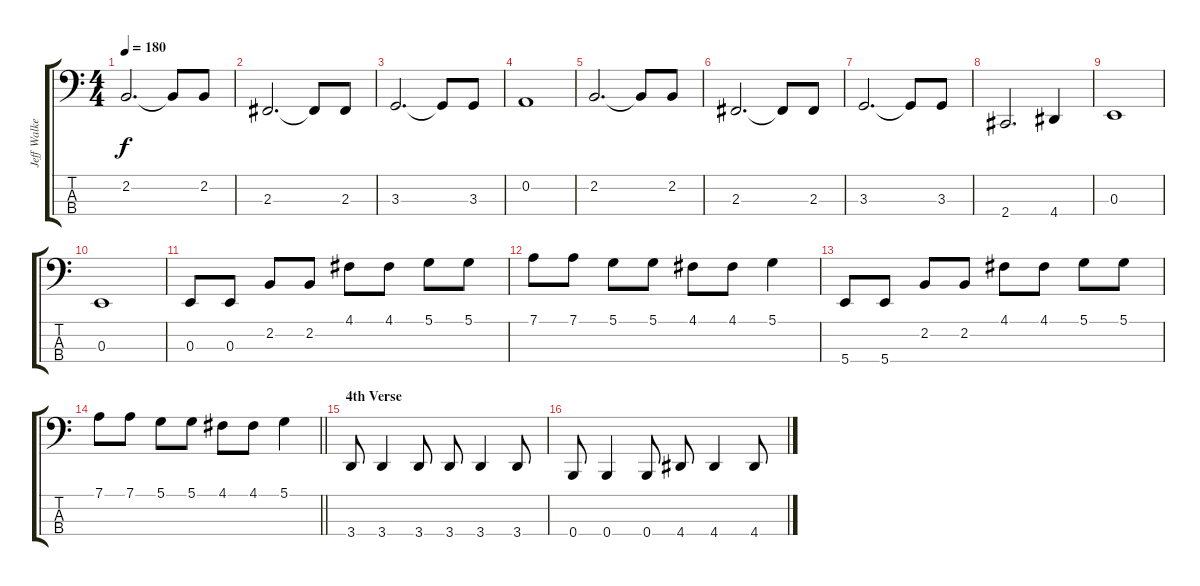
\track ("Jeff Walker" "Jeff Walke") {instrument electricbasspick}
\staff {score tabs}
\tuning (D2 A1 E1 B0) {hide}
\ts (4 4)
\tempo 180
\clef f4
\ks c
2.2.2{d dy f} 2.2{t}.8 2.2.8 |
2.3.2{d} 2.3{t}.8 2.3.8 |
3.3.2{d} 3.3{t}.8 3.3.8 |
0.2.1 |
2.2.2{d} 2.2{t}.8 2.2.8 |
2.3.2{d} 2.3{t}.8 2.3.8 |
3.3.2{d} 3.3{t}.8 3.3.8 |
2.4.2{d} 4.4.4 |
0.3.1 |
0.3.1 |
0.3.8 0.3.8 2.2.8 2.2.8 4.1.8 4.1.8 5.1.8 5.1.8 |
7.1.8 7.1.8 5.1.8 5.1.8 4.1.8 4.1.8 5.1.4 |
5.4.8 5.4.8 2.2.8 2.2.8 4.1.8 4.1.8 5.1.8 5.1.8 |
\barLineRight lightlight
7.1.8 7.1.8 5.1.8 5.1.8 4.1.8 4.1.8 5.1.4 |
\section ("" "4th Verse")
3.4.8 3.4.4 3.4.8 3.4.8 3.4.4 3.4.8 |
0.4.8 0.4.4 0.4.8 4.4.8 4.4.4 4.4.8
